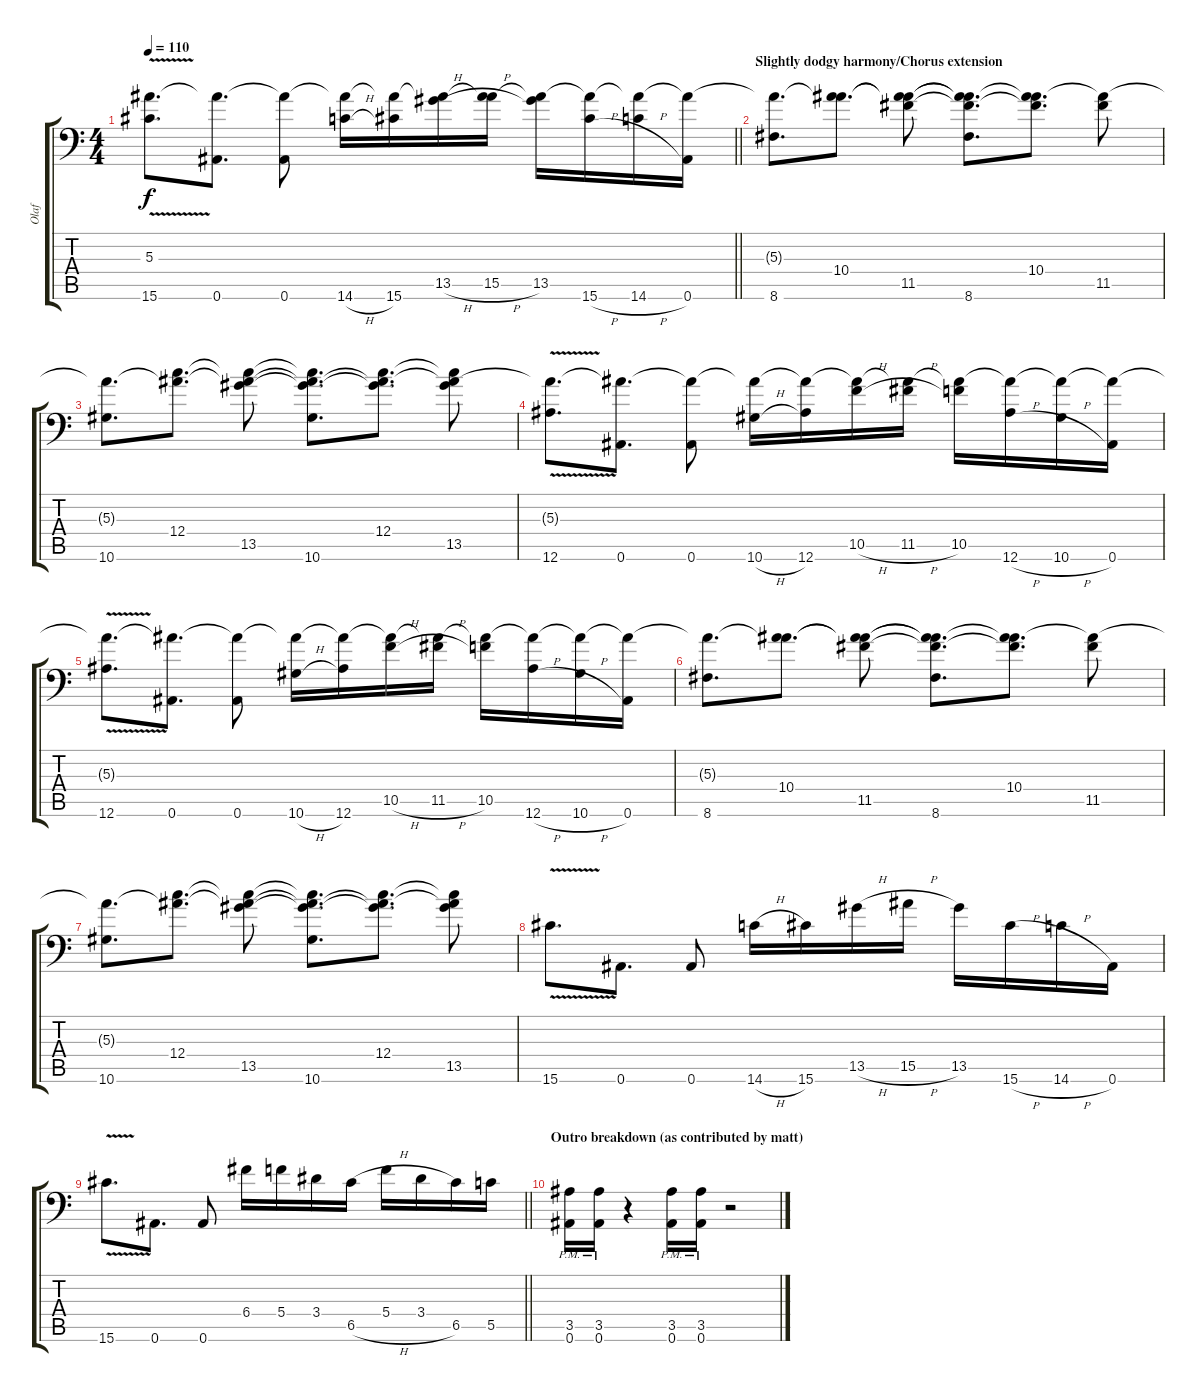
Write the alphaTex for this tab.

\track ("Olaf" "Olaf") {instrument overdrivenguitar}
\staff {score tabs}
\tuning (D4 A3 F3 C3 G2 Bb1) {hide}
\ts (4 4)
\tempo 110
\clef f4
\barLineRight lightlight
\ks c
(5.3{t} 15.6{v}).8{d dy f} (5.3{t} 0.6).8{d} (5.3{t} 0.6).8 (5.3{t} 14.6{h}).16 (5.3{t} 15.6).16 (5.3{t} 13.5{h}).16 (5.3{t} 15.5{h}).16 (5.3{t} 13.5).16 (5.3{t} 15.6{h}).16 (5.3{t} 14.6{h}).16 (5.3{t} 0.6).16 |
\section ("" "Slightly dodgy harmony/Chorus extension")
(5.3{t} 8.6).8{d} (5.3{t} 10.4).8{d} (5.3{t} 10.4{t} 11.5).8 (5.3{t} 10.4{t} 11.5{t} 8.6).8{d} (5.3{t} 10.4 11.5{t}).8{d} (5.3{t} 11.5).8 |
(5.3{t} 10.6).8{d} (5.3{t} 12.4).8{d} (5.3{t} 12.4{t} 13.5).8 (5.3{t} 12.4{t} 13.5{t} 10.6).8{d} (5.3{t} 12.4 13.5{t}).8{d} (5.3{t} 12.4{t} 13.5).8 |
(5.3{t} 12.6{v}).8{d} (5.3{t} 0.6).8{d} (5.3{t} 0.6).8 (5.3{t} 10.6{h}).16 (5.3{t} 12.6).16 (5.3{t} 10.5{h}).16 (5.3{t} 11.5{h}).16 (5.3{t} 10.5).16 (5.3{t} 12.6{h}).16 (5.3{t} 10.6{h}).16 (5.3{t} 0.6).16 |
(5.3{t} 12.6{v}).8{d} (5.3{t} 0.6).8{d} (5.3{t} 0.6).8 (5.3{t} 10.6{h}).16 (5.3{t} 12.6).16 (5.3{t} 10.5{h}).16 (5.3{t} 11.5{h}).16 (5.3{t} 10.5).16 (5.3{t} 12.6{h}).16 (5.3{t} 10.6{h}).16 (5.3{t} 0.6).16 |
(5.3{t} 8.6).8{d} (5.3{t} 10.4).8{d} (5.3{t} 10.4{t} 11.5).8 (5.3{t} 10.4{t} 11.5{t} 8.6).8{d} (5.3{t} 10.4 11.5{t}).8{d} (5.3{t} 11.5).8 |
(5.3{t} 10.6).8{d} (5.3{t} 12.4).8{d} (5.3{t} 12.4{t} 13.5).8 (5.3{t} 12.4{t} 13.5{t} 10.6).8{d} (5.3{t} 12.4 13.5{t}).8{d} (5.3{t} 12.4{t} 13.5).8 |
15.6{v}.8{d} 0.6.8{d} 0.6.8 14.6{h}.16 15.6.16 13.5{h}.16 15.5{h}.16 13.5.16 15.6{h}.16 14.6{h}.16 0.6.16 |
\barLineRight lightlight
15.6{v}.8{d} 0.6.8{d} 0.6.8 6.4.16 5.4.16 3.4.16 6.5{h}.16 5.4.16 3.4.16 6.5.16 5.5.16 |
\section ("" "Outro breakdown (as contributed by matt)")
(3.5{pm} 0.6{pm}).16 (3.5{pm} 0.6{pm}).16 r.4 (3.5{pm} 0.6{pm}).16 (3.5{pm} 0.6{pm}).16 r.2
